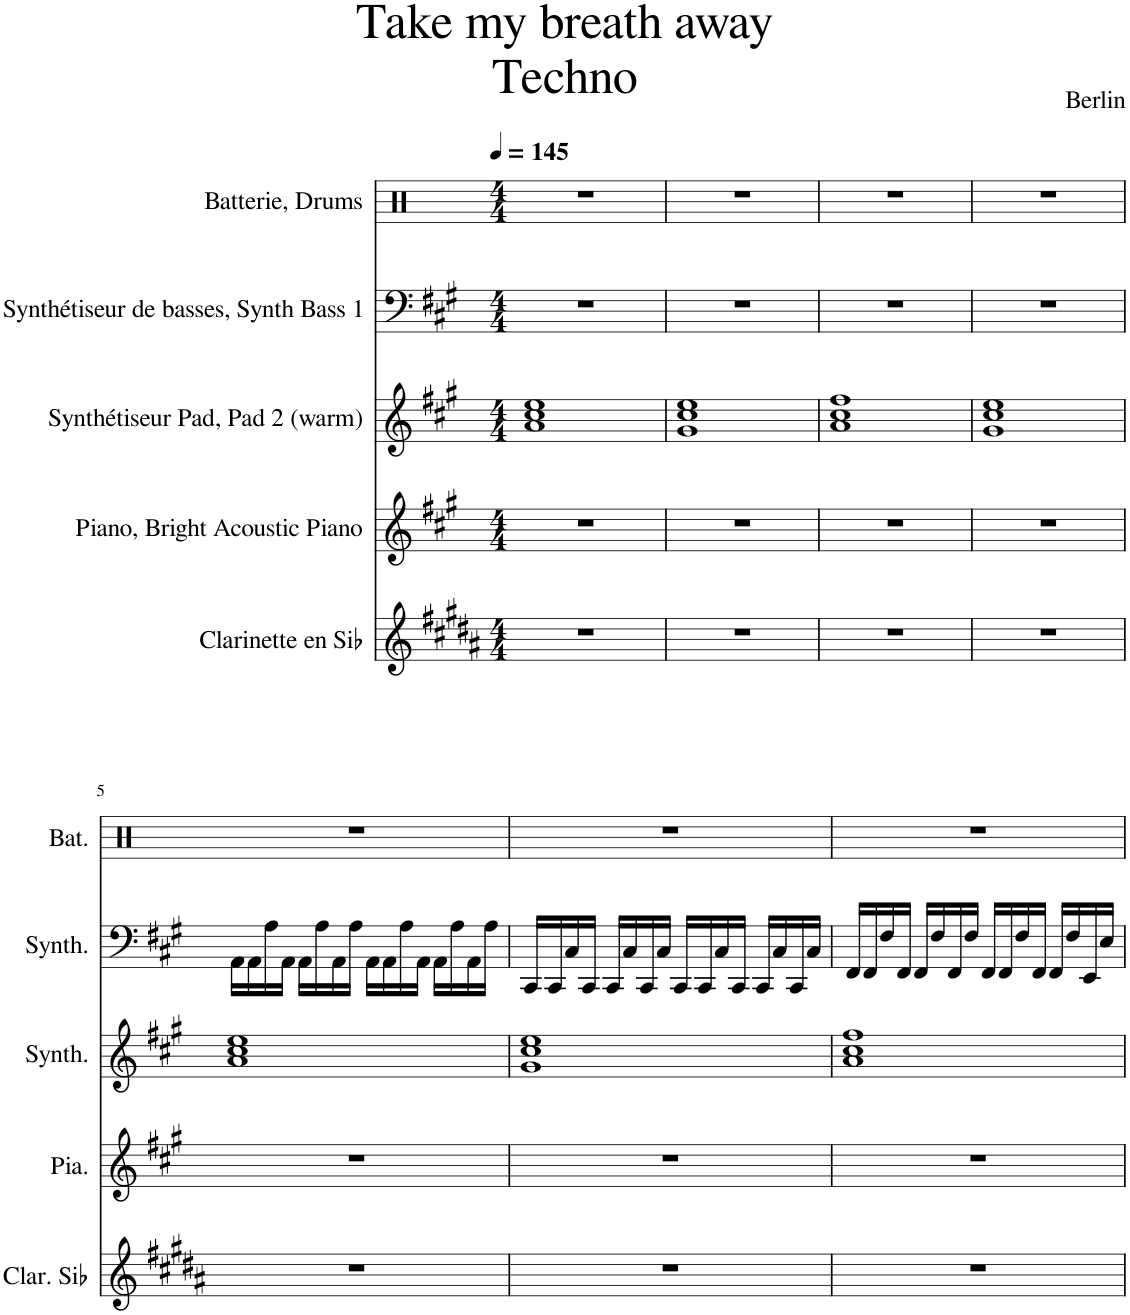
**kern	**kern	**kern	**kern	**kern
*part5	*part4	*part3	*part2	*part1
*staff5	*staff4	*staff3	*staff2	*staff1
*I"Clarinette en Sib	*I"Piano, Bright Acoustic Piano	*I"Synthétiseur Pad, Pad 2 (warm)	*I"Synthétiseur de basses, Synth Bass 1	*I"Batterie, Drums
*I'Clar. Sib	*I'Pia.	*I'Synth.	*I'Synth.	*I'Bat.
*clefG2	*clefG2	*clefG2	*clefF4	*clefX
*Trd1c2	*	*	*	*
*k[f#c#g#d#a#]	*k[f#c#g#]	*k[f#c#g#]	*k[f#c#g#]	*k[]
*M4/4	*M4/4	*M4/4	*M4/4	*M4/4
*MM145	*MM145	*MM145	*MM145	*MM145
=1	=1	=1	=1	=1
1r	1r	1a 1cc# 1ee	1r	1r
=2	=2	=2	=2	=2
1r	1r	1g# 1cc# 1ee	1r	1r
=3	=3	=3	=3	=3
1r	1r	1a 1cc# 1ff#	1r	1r
=4	=4	=4	=4	=4
1r	1r	1g# 1cc# 1ee	1r	1r
!!LO:LB:g=z
=5	=5	=5	=5	=5
1r	1r	1a 1cc# 1ee	16AA\LL	1r
.	.	.	16AA\	.
.	.	.	16A\	.
.	.	.	16AA\JJ	.
.	.	.	16AA\LL	.
.	.	.	16A\	.
.	.	.	16AA\	.
.	.	.	16A\JJ	.
.	.	.	16AA\LL	.
.	.	.	16AA\	.
.	.	.	16A\	.
.	.	.	16AA\JJ	.
.	.	.	16AA\LL	.
.	.	.	16A\	.
.	.	.	16AA\	.
.	.	.	16A\JJ	.
=6	=6	=6	=6	=6
1r	1r	1g# 1cc# 1ee	16CC#/LL	1r
.	.	.	16CC#/	.
.	.	.	16C#/	.
.	.	.	16CC#/JJ	.
.	.	.	16CC#/LL	.
.	.	.	16C#/	.
.	.	.	16CC#/	.
.	.	.	16C#/JJ	.
.	.	.	16CC#/LL	.
.	.	.	16CC#/	.
.	.	.	16C#/	.
.	.	.	16CC#/JJ	.
.	.	.	16CC#/LL	.
.	.	.	16C#/	.
.	.	.	16CC#/	.
.	.	.	16C#/JJ	.
=7	=7	=7	=7	=7
1r	1r	1a 1cc# 1ff#	16FF#/LL	1r
.	.	.	16FF#/	.
.	.	.	16F#/	.
.	.	.	16FF#/JJ	.
.	.	.	16FF#/LL	.
.	.	.	16F#/	.
.	.	.	16FF#/	.
.	.	.	16F#/JJ	.
.	.	.	16FF#/LL	.
.	.	.	16FF#/	.
.	.	.	16F#/	.
.	.	.	16FF#/JJ	.
.	.	.	16FF#/LL	.
.	.	.	16F#/	.
.	.	.	16EE/	.
.	.	.	16E/JJ	.
=	=	=	=	=
*-	*-	*-	*-	*-
